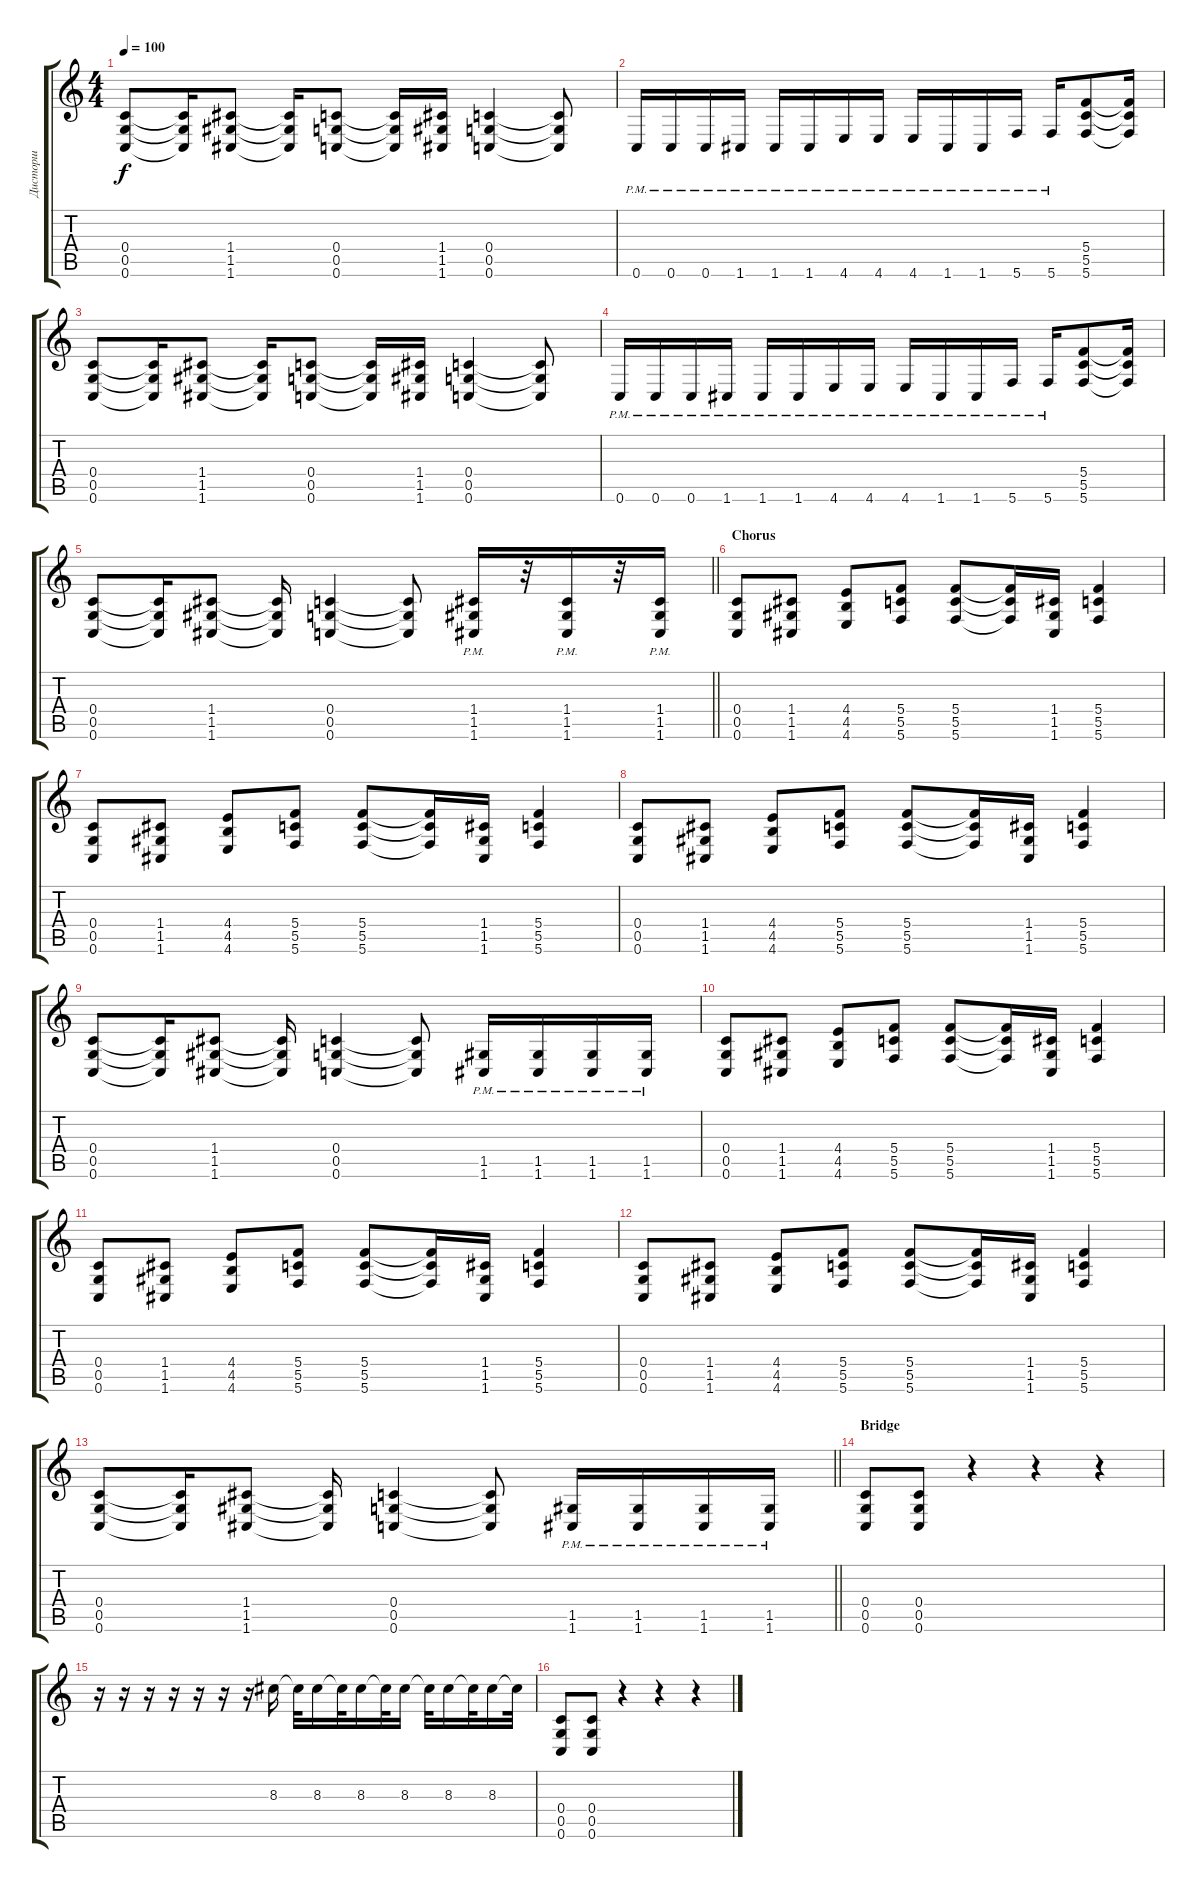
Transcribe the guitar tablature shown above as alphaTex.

\track ("Дисторш" "Дисторш") {instrument distortionguitar}
\staff {score tabs}
\tuning (D4 A3 F3 C3 G2 C2) {hide}
\ts (4 4)
\tempo 100
\clef g2
\ks c
(0.4 0.5 0.6).8{dy f} (0.4{t} 0.5{t} 0.6{t}).16 (1.4 1.5 1.6).8 (1.4{t} 1.5{t} 1.6{t}).16 (0.4 0.5 0.6).8 (0.4{t} 0.5{t} 0.6{t}).16 (1.4 1.5 1.6).16 (0.4 0.5 0.6).4 (0.4{t} 0.5{t} 0.6{t}).8 |
0.6{pm}.16 0.6{pm}.16 0.6{pm}.16 1.6{pm}.16 1.6{pm}.16 1.6{pm}.16 4.6{pm}.16 4.6{pm}.16 4.6{pm}.16 1.6{pm}.16 1.6{pm}.16 5.6{pm}.16 5.6{pm}.16 (5.4 5.5 5.6).8 (5.4{t} 5.5{t} 5.6{t}).16 |
(0.4 0.5 0.6).8 (0.4{t} 0.5{t} 0.6{t}).16 (1.4 1.5 1.6).8 (1.4{t} 1.5{t} 1.6{t}).16 (0.4 0.5 0.6).8 (0.4{t} 0.5{t} 0.6{t}).16 (1.4 1.5 1.6).16 (0.4 0.5 0.6).4 (0.4{t} 0.5{t} 0.6{t}).8 |
0.6{pm}.16 0.6{pm}.16 0.6{pm}.16 1.6{pm}.16 1.6{pm}.16 1.6{pm}.16 4.6{pm}.16 4.6{pm}.16 4.6{pm}.16 1.6{pm}.16 1.6{pm}.16 5.6{pm}.16 5.6{pm}.16 (5.4 5.5 5.6).8 (5.4{t} 5.5{t} 5.6{t}).16 |
\barLineRight lightlight
(0.4 0.5 0.6).8 (0.4{t} 0.5{t} 0.6{t}).16 (1.4 1.5 1.6).8 (1.4{t} 1.5{t} 1.6{t}).16 (0.4 0.5 0.6).4 (0.4{t} 0.5{t} 0.6{t}).8 (1.4{pm} 1.5{pm} 1.6{pm}).16 r.32 (1.4{pm} 1.5{pm} 1.6{pm}).16 r.32 (1.4{pm} 1.5{pm} 1.6{pm}).16 |
\section ("" "Chorus")
(0.4 0.5 0.6).8 (1.4 1.5 1.6).8 (4.4 4.5 4.6).8 (5.4 5.5 5.6).8 (5.4 5.5 5.6).8 (5.4{t} 5.5{t} 5.6{t}).16 (1.4 1.5 1.6).16 (5.4 5.5 5.6).4 |
(0.4 0.5 0.6).8 (1.4 1.5 1.6).8 (4.4 4.5 4.6).8 (5.4 5.5 5.6).8 (5.4 5.5 5.6).8 (5.4{t} 5.5{t} 5.6{t}).16 (1.4 1.5 1.6).16 (5.4 5.5 5.6).4 |
(0.4 0.5 0.6).8 (1.4 1.5 1.6).8 (4.4 4.5 4.6).8 (5.4 5.5 5.6).8 (5.4 5.5 5.6).8 (5.4{t} 5.5{t} 5.6{t}).16 (1.4 1.5 1.6).16 (5.4 5.5 5.6).4 |
(0.4 0.5 0.6).8 (0.4{t} 0.5{t} 0.6{t}).16 (1.4 1.5 1.6).8 (1.4{t} 1.5{t} 1.6{t}).16 (0.4 0.5 0.6).4 (0.4{t} 0.5{t} 0.6{t}).8 (1.5{pm} 1.6{pm}).16 (1.5{pm} 1.6{pm}).16 (1.5{pm} 1.6{pm}).16 (1.5{pm} 1.6{pm}).16 |
(0.4 0.5 0.6).8 (1.4 1.5 1.6).8 (4.4 4.5 4.6).8 (5.4 5.5 5.6).8 (5.4 5.5 5.6).8 (5.4{t} 5.5{t} 5.6{t}).16 (1.4 1.5 1.6).16 (5.4 5.5 5.6).4 |
(0.4 0.5 0.6).8 (1.4 1.5 1.6).8 (4.4 4.5 4.6).8 (5.4 5.5 5.6).8 (5.4 5.5 5.6).8 (5.4{t} 5.5{t} 5.6{t}).16 (1.4 1.5 1.6).16 (5.4 5.5 5.6).4 |
(0.4 0.5 0.6).8 (1.4 1.5 1.6).8 (4.4 4.5 4.6).8 (5.4 5.5 5.6).8 (5.4 5.5 5.6).8 (5.4{t} 5.5{t} 5.6{t}).16 (1.4 1.5 1.6).16 (5.4 5.5 5.6).4 |
\barLineRight lightlight
(0.4 0.5 0.6).8 (0.4{t} 0.5{t} 0.6{t}).16 (1.4 1.5 1.6).8 (1.4{t} 1.5{t} 1.6{t}).16 (0.4 0.5 0.6).4 (0.4{t} 0.5{t} 0.6{t}).8 (1.5{pm} 1.6{pm}).16 (1.5{pm} 1.6{pm}).16 (1.5{pm} 1.6{pm}).16 (1.5{pm} 1.6{pm}).16 |
\section ("" "Bridge")
(0.4 0.5 0.6).8 (0.4 0.5 0.6).8 r.4 r.4 r.4 |
r.16 r.16 r.16 r.16 r.16 r.16 r.16 8.3.16 8.3{t}.32 8.3.16 8.3{t}.32 8.3.16 8.3{t}.32 8.3.16 8.3{t}.32 8.3.16 8.3{t}.32 8.3.16 8.3{t}.32 |
(0.4 0.5 0.6).8 (0.4 0.5 0.6).8 r.4 r.4 r.4
